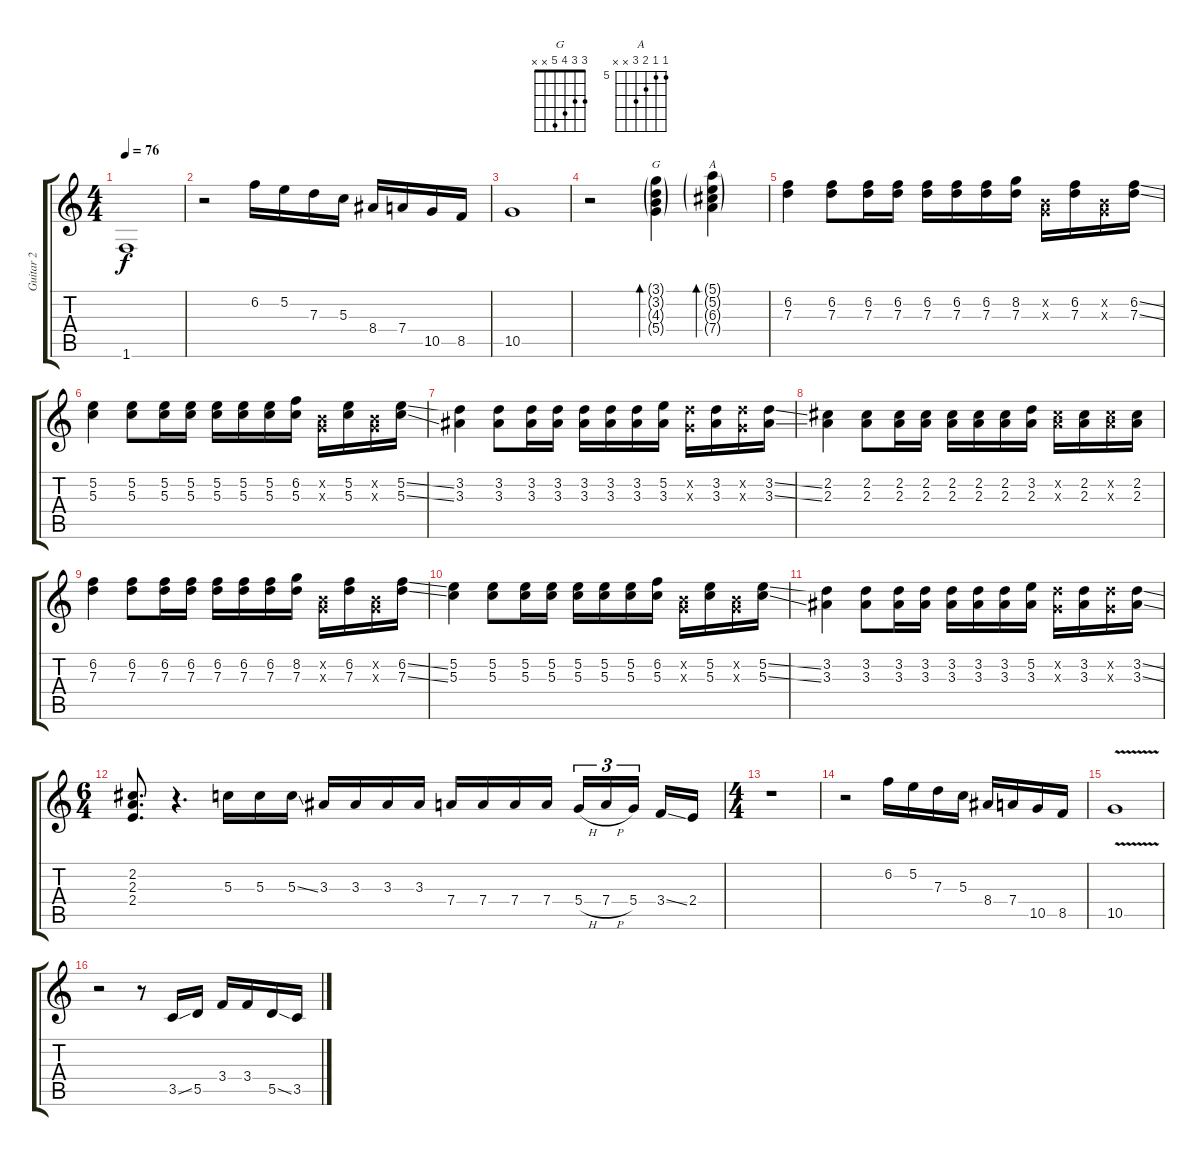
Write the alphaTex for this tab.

\track ("Guitar 2" "Guitar 2") {instrument acousticguitarsteel}
\staff {score tabs}
\tuning (E4 B3 G3 D3 A2 E2) {hide}
\chord ("G" 3 3 4 5 x x)
\chord ("A" 5 5 6 7 x x) {firstfret 5}
\ts (4 4)
\tempo 76
\clef g2
\ks c
1.6.1{dy f} |
r.2 6.2.16 5.2.16 7.3.16 5.3.16 8.4.16 7.4.16 10.5.16 8.5.16 |
10.5.1 |
r.2 (3.1{g} 3.2{g} 4.3{g} 5.4{g}).4{bd 120 ch "G"} (5.1{g} 5.2{g} 6.3{g} 7.4{g}).4{bd 240 ch "A"} |
(6.2 7.3).4 (6.2 7.3).8 (6.2 7.3).16 (6.2 7.3).16 (6.2 7.3).16 (6.2 7.3).16 (6.2 7.3).16 (8.2 7.3).16 (0.2{x} 0.3{x}).16 (6.2 7.3).16 (0.2{x} 0.3{x}).16 (6.2{ss} 7.3{ss}).16 |
(5.2 5.3).4 (5.2 5.3).8 (5.2 5.3).16 (5.2 5.3).16 (5.2 5.3).16 (5.2 5.3).16 (5.2 5.3).16 (6.2 5.3).16 (0.2{x} 0.3{x}).16 (5.2 5.3).16 (0.2{x} 0.3{x}).16 (5.2{ss} 5.3{ss}).16 |
(3.2 3.3).4 (3.2 3.3).8 (3.2 3.3).16 (3.2 3.3).16 (3.2 3.3).16 (3.2 3.3).16 (3.2 3.3).16 (5.2 3.3).16 (3.2{x} 0.3{x}).16 (3.2 3.3).16 (3.2{x} 0.3{x}).16 (3.2{ss} 3.3{ss}).16 |
(2.2 2.3).4 (2.2 2.3).8 (2.2 2.3).16 (2.2 2.3).16 (2.2 2.3).16 (2.2 2.3).16 (2.2 2.3).16 (3.2 2.3).16 (2.2{x} 2.3{x}).16 (2.2 2.3).16 (2.2{x} 2.3{x}).16 (2.2 2.3).16 |
(6.2 7.3).4 (6.2 7.3).8 (6.2 7.3).16 (6.2 7.3).16 (6.2 7.3).16 (6.2 7.3).16 (6.2 7.3).16 (8.2 7.3).16 (0.2{x} 0.3{x}).16 (6.2 7.3).16 (0.2{x} 0.3{x}).16 (6.2{ss} 7.3{ss}).16 |
(5.2 5.3).4 (5.2 5.3).8 (5.2 5.3).16 (5.2 5.3).16 (5.2 5.3).16 (5.2 5.3).16 (5.2 5.3).16 (6.2 5.3).16 (0.2{x} 0.3{x}).16 (5.2 5.3).16 (0.2{x} 0.3{x}).16 (5.2{ss} 5.3{ss}).16 |
(3.2 3.3).4 (3.2 3.3).8 (3.2 3.3).16 (3.2 3.3).16 (3.2 3.3).16 (3.2 3.3).16 (3.2 3.3).16 (5.2 3.3).16 (3.2{x} 0.3{x}).16 (3.2 3.3).16 (3.2{x} 0.3{x}).16 (3.2{ss} 3.3{ss}).16 |
\ts (6 4)
(2.2 2.3 2.4).8{d} r.4{d} 5.3.16 5.3.16 5.3{ss}.16 3.3.16 3.3.16 3.3.16 3.3.16 7.4.16 7.4.16 7.4.16 7.4.16 5.4{h}.16{tu (3 2)} 7.4{h}.16{tu (3 2)} 5.4.16{tu (3 2)} 3.4{ss}.16 2.4.16 |
\ts (4 4)
r.1 |
r.2 6.2.16 5.2.16 7.3.16 5.3.16 8.4.16 7.4.16 10.5.16 8.5.16 |
10.5{v}.1 |
r.2 r.8 3.5{ss}.16 5.5.16 3.4.16 3.4.16 5.5{ss}.16 3.5.16
